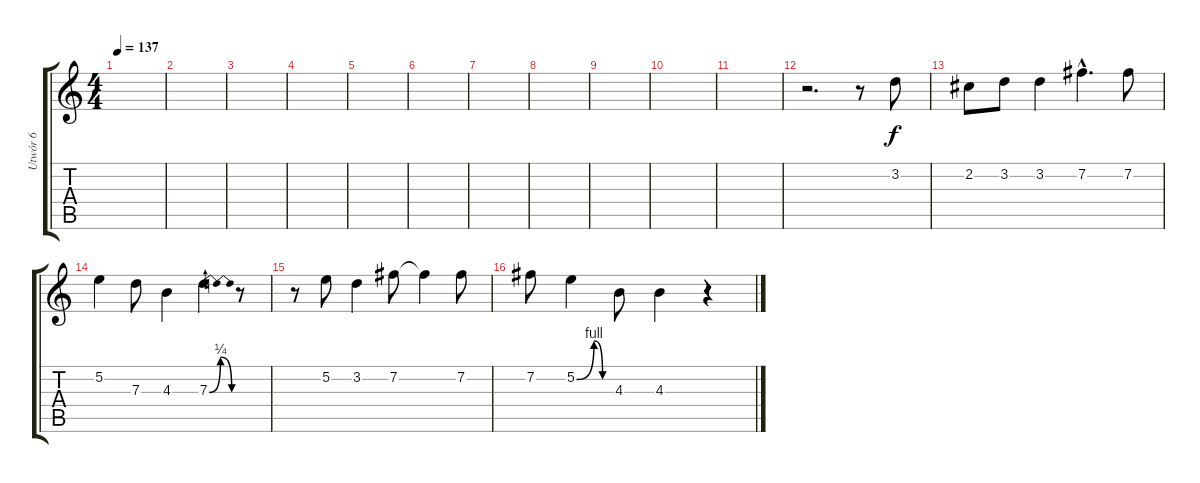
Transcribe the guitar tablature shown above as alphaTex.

\track ("Utwór 6" "Utwór 6") {instrument electricguitarjazz}
\staff {score tabs}
\tuning (E4 B3 G3 D3 A2 E2) {hide}
\ts (4 4)
\tempo 137
\clef g2
\ks c
|
|
|
|
|
|
|
|
|
|
|
r.2{d} r.8 3.2.8 |
2.2.8 3.2.8 3.2.4 7.2{hac}.4{d} 7.2.8 |
5.2.4 7.3.8 4.3.4 7.3{be (bendrelease 0 0 35 1 45 1 60 0)}.4 r.8 |
r.8 5.2.8 3.2.4 7.2.8 7.2{t}.4 7.2.8 |
7.2.8 5.2{be (custom 0 0 30 4 45 0 60 0)}.4 4.3.8 4.3.4 r.4
